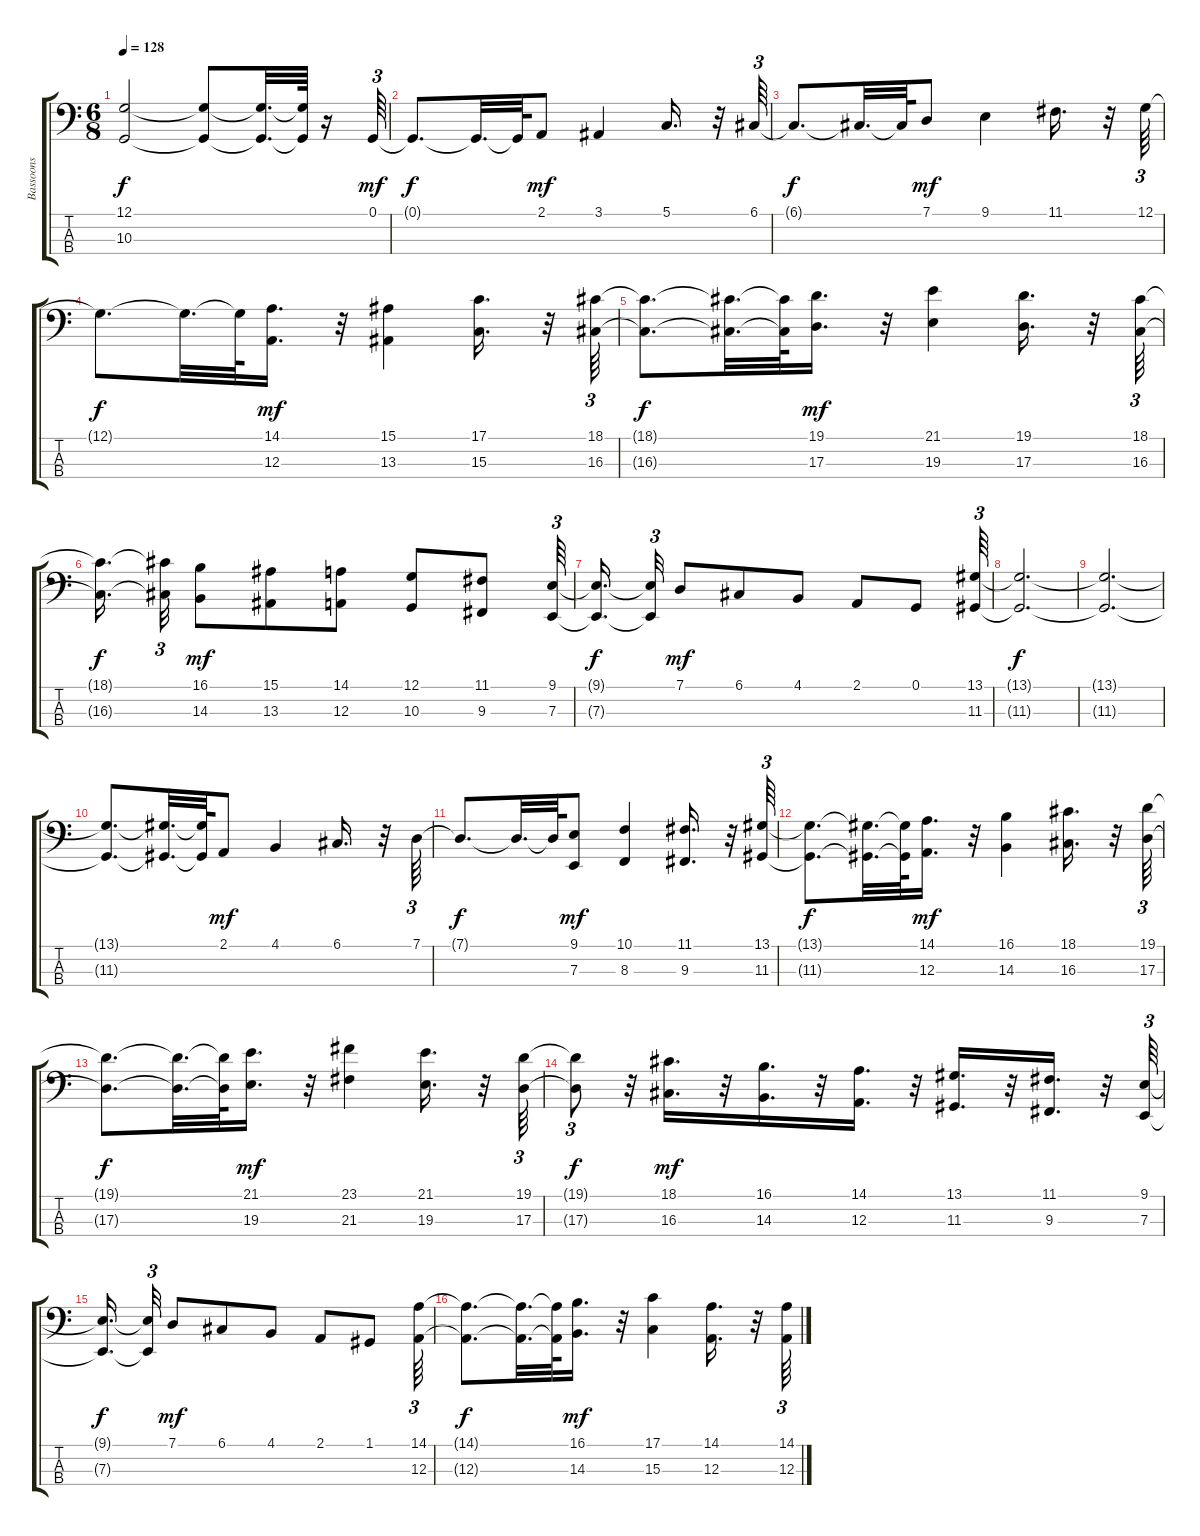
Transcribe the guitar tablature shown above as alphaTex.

\track ("Bassoons" "Bassoons") {instrument bassoon}
\staff {score tabs}
\tuning (G2 D2 A1 E1) {hide}
\ts (6 8)
\tempo 128
\clef f4
\ks c
(12.1{t} 10.3{t}).2{dy f} (12.1{t} 10.3{t}).8 (12.1{t} 10.3{t}).32{d} (12.1{t} 10.3{t}).64 r.16 0.1.64{tu (3 2) dy mf} |
0.1{t}.8{d dy f} 0.1{t}.32{d} 0.1{t}.64 2.1.8{dy mf} 3.1.4 5.1.16{d} r.32 6.1.64{tu (3 2)} |
6.1{t}.8{d dy f} 6.1{t}.32{d} 6.1{t}.64 7.1.8{dy mf} 9.1.4 11.1.16{d} r.32 12.1.64{tu (3 2)} |
12.1{t}.8{d dy f} 12.1{t}.32{d} 12.1{t}.64 (14.1 12.3).16{d dy mf} r.32 (15.1 13.3).4 (17.1 15.3).16{d} r.32 (18.1 16.3).64{tu (3 2)} |
(18.1{t} 16.3{t}).8{d dy f} (18.1{t} 16.3{t}).32{d} (18.1{t} 16.3{t}).64 (19.1 17.3).16{d dy mf} r.32 (21.1 19.3).4 (19.1 17.3).16{d} r.32 (18.1 16.3).64{tu (3 2)} |
(18.1{t} 16.3{t}).16{d dy f beam splitsecondary} (18.1{t} 16.3{t}).32{tu (3 2)} (16.1 14.3).8{dy mf} (15.1 13.3).8 (14.1 12.3).8 (12.1 10.3).8 (11.1 9.3).8 (9.1 7.3).64{tu (3 2)} |
(9.1{t} 7.3{t}).16{d dy f beam splitsecondary} (9.1{t} 7.3{t}).32{tu (3 2)} 7.1.8{dy mf} 6.1.8 4.1.8 2.1.8 0.1.8 (13.1 11.3).64{tu (3 2)} |
(13.1{t} 11.3{t}).2{d dy f} |
(13.1{t} 11.3{t}).2{d} |
(13.1{t} 11.3{t}).8{d} (13.1{t} 11.3{t}).32{d} (13.1{t} 11.3{t}).64 2.1.8{dy mf} 4.1.4 6.1.16{d} r.32 7.1.64{tu (3 2)} |
7.1{t}.8{d dy f} 7.1{t}.32{d} 7.1{t}.64 (9.1 7.3).8{dy mf} (10.1 8.3).4 (11.1 9.3).16{d} r.32 (13.1 11.3).64{tu (3 2)} |
(13.1{t} 11.3{t}).8{d dy f} (13.1{t} 11.3{t}).32{d} (13.1{t} 11.3{t}).64 (14.1 12.3).16{d dy mf} r.32 (16.1 14.3).4 (18.1 16.3).16{d} r.32 (19.1 17.3).64{tu (3 2)} |
(19.1{t} 17.3{t}).8{d dy f} (19.1{t} 17.3{t}).32{d} (19.1{t} 17.3{t}).64 (21.1 19.3).16{d dy mf} r.32 (23.1 21.3).4 (21.1 19.3).16{d} r.32 (19.1 17.3).64{tu (3 2)} |
(19.1{t} 17.3{t}).8{tu (3 2) dy f} r.32 (18.1 16.3).16{d dy mf} r.32 (16.1 14.3).16{d} r.32 (14.1 12.3).16{d} r.32 (13.1 11.3).16{d} r.32 (11.1 9.3).16{d} r.32 (9.1 7.3).64{tu (3 2)} |
(9.1{t} 7.3{t}).16{d dy f beam splitsecondary} (9.1{t} 7.3{t}).32{tu (3 2)} 7.1.8{dy mf} 6.1.8 4.1.8 2.1.8 1.1.8 (14.1 12.3).64{tu (3 2)} |
(14.1{t} 12.3{t}).8{d dy f} (14.1{t} 12.3{t}).32{d} (14.1{t} 12.3{t}).64 (16.1 14.3).16{d dy mf} r.32 (17.1 15.3).4 (14.1 12.3).16{d} r.32 (14.1 12.3).64{tu (3 2)}
